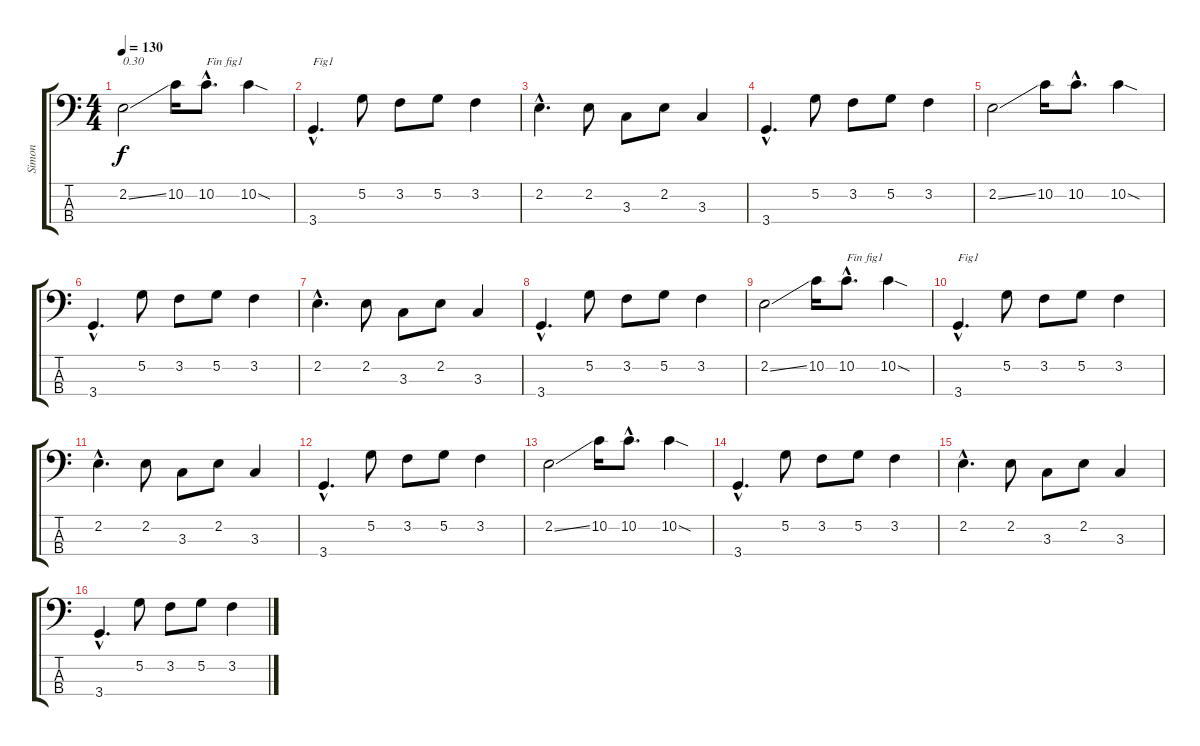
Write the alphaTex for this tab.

\track ("Simon" "Simon") {instrument electricbassfinger}
\staff {score tabs}
\tuning (G2 D2 A1 E1) {hide}
\ts (4 4)
\tempo 130
\clef f4
\ks c
2.2{ss}.2{txt "0.30" dy f} 10.2.16 10.2{hac}.8{d txt "Fin fig1"} 10.2{sod}.4 |
3.4{hac}.4{d txt "Fig1"} 5.2.8 3.2.8 5.2.8 3.2.4 |
2.2{hac}.4{d} 2.2.8 3.3.8 2.2.8 3.3.4 |
3.4{hac}.4{d} 5.2.8 3.2.8 5.2.8 3.2.4 |
2.2{ss}.2 10.2.16 10.2{hac}.8{d} 10.2{sod}.4 |
3.4{hac}.4{d} 5.2.8 3.2.8 5.2.8 3.2.4 |
2.2{hac}.4{d} 2.2.8 3.3.8 2.2.8 3.3.4 |
3.4{hac}.4{d} 5.2.8 3.2.8 5.2.8 3.2.4 |
2.2{ss}.2 10.2.16 10.2{hac}.8{d txt "Fin fig1"} 10.2{sod}.4 |
3.4{hac}.4{d txt "Fig1"} 5.2.8 3.2.8 5.2.8 3.2.4 |
2.2{hac}.4{d} 2.2.8 3.3.8 2.2.8 3.3.4 |
3.4{hac}.4{d} 5.2.8 3.2.8 5.2.8 3.2.4 |
2.2{ss}.2 10.2.16 10.2{hac}.8{d} 10.2{sod}.4 |
3.4{hac}.4{d} 5.2.8 3.2.8 5.2.8 3.2.4 |
2.2{hac}.4{d} 2.2.8 3.3.8 2.2.8 3.3.4 |
3.4{hac}.4{d} 5.2.8 3.2.8 5.2.8 3.2.4
